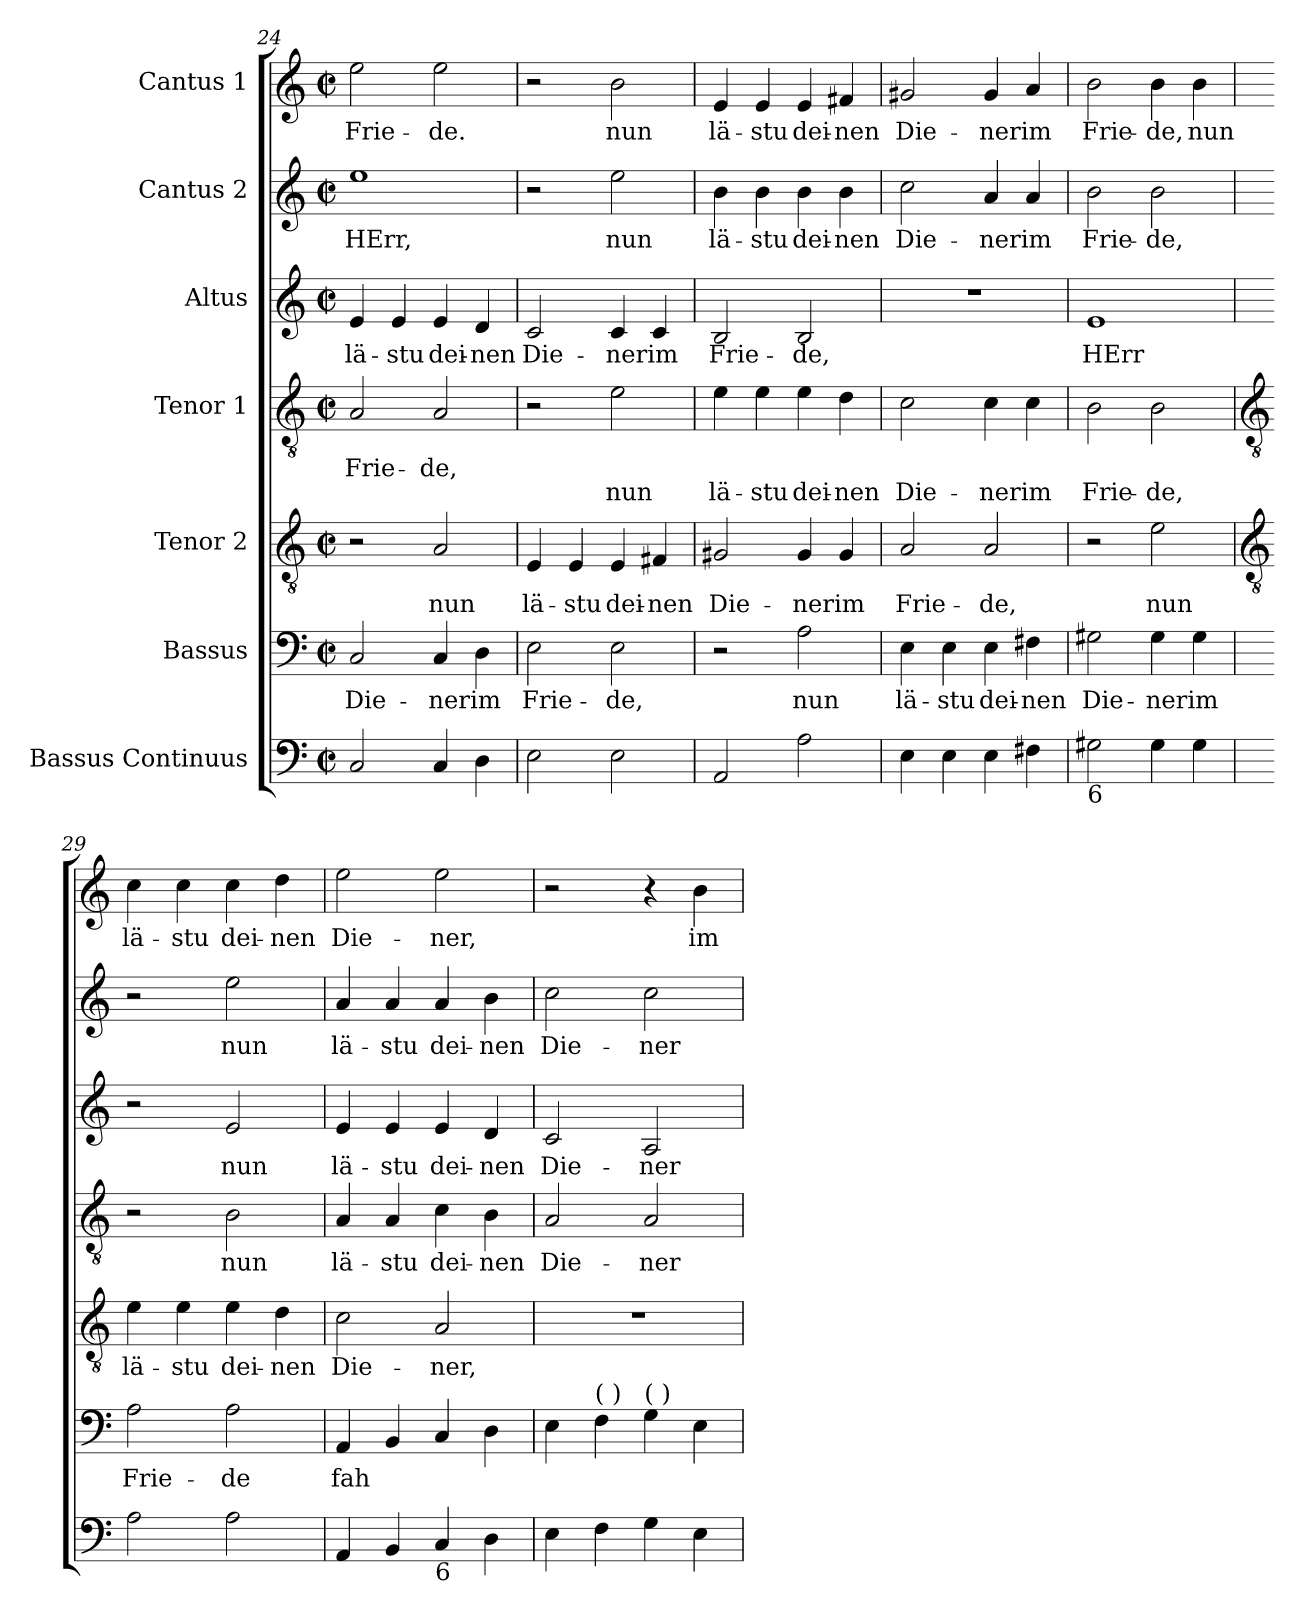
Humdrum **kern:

**kern	**kern	**text	**kern	**text	**kern	**text	**text	**kern	**text	**kern	**text	**kern	**text
*part7	*part6	*part6	*part5	*part5	*part4	*part4	*part4	*part3	*part3	*part2	*part2	*part1	*part1
*staff7	*staff6	*staff6	*staff5	*staff5	*staff4	*staff4	*staff4	*staff3	*staff3	*staff2	*staff2	*staff1	*staff1
*I"Bassus Continuus	*I"Bassus	*	*I"Tenor 2	*	*I"Tenor 1	*	*	*I"Altus	*	*I"Cantus 2	*	*I"Cantus 1	*
*clefF4	*clefF4	*	*clefGv2	*	*clefGv2	*	*	*clefG2	*	*clefG2	*	*clefG2	*
*k[]	*k[]	*	*k[]	*	*k[]	*	*	*k[]	*	*k[]	*	*k[]	*
*C:	*C:	*	*C:	*	*C:	*	*	*C:	*	*C:	*	*C:	*
*M2/2	*M2/2	*	*M2/2	*	*M2/2	*	*	*M2/2	*	*M2/2	*	*M2/2	*
*met(c|)	*met(c|)	*	*met(c|)	*	*met(c|)	*	*	*met(c|)	*	*met(c|)	*	*met(c|)	*
=24	=24	=24	=24	=24	=24	=24	=24	=24	=24	=24	=24	=24	=24
!	!	!LO:LY:b	!	!	!	!LO:LY:b	!	!	!LO:LY:b	!	!LO:LY:b	!	!LO:LY:b
2C	2C	Die-	2r	.	2A	Frie-	.	4e	lä-	1ee	HErr,	2ee	Frie-
!	!	!	!	!	!	!	!	!	!LO:LY:b	!	!	!	!
.	.	.	.	.	.	.	.	4e	-stu	.	.	.	.
!	!	!LO:LY:b	!	!LO:LY:b	!	!LO:LY:b	!	!	!LO:LY:b	!	!	!	!LO:LY:b
4C	4C	-ner	2A	nun	2A	-de,	.	4e	dei-	.	.	2ee	-de.
!	!	!LO:LY:b	!	!	!	!	!	!	!LO:LY:b	!	!	!	!
4D	4D	im	.	.	.	.	.	4d	-nen	.	.	.	.
=25	=25	=25	=25	=25	=25	=25	=25	=25	=25	=25	=25	=25	=25
!	!	!LO:LY:b	!	!LO:LY:b	!	!	!	!	!LO:LY:b	!	!	!	!
2E	2E	Frie-	4E	lä-	2r	.	.	2c	Die-	2r	.	2r	.
!	!	!	!	!LO:LY:b	!	!	!	!	!	!	!	!	!
.	.	.	4E	-stu	.	.	.	.	.	.	.	.	.
!	!	!LO:LY:b	!	!LO:LY:b	!	!	!LO:LY:b	!	!LO:LY:b	!	!LO:LY:b	!	!LO:LY:b
2E	2E	-de,	4E	dei-	2e	.	nun	4c	-ner	2ee	nun	2b	nun
!	!	!	!	!LO:LY:b	!	!	!	!	!LO:LY:b	!	!	!	!
.	.	.	4F#X	-nen	.	.	.	4c	im	.	.	.	.
=26	=26	=26	=26	=26	=26	=26	=26	=26	=26	=26	=26	=26	=26
!	!	!	!	!LO:LY:b	!	!	!LO:LY:b	!	!LO:LY:b	!	!LO:LY:b	!	!LO:LY:b
2AA	2r	.	2G#X	Die-	4e	.	lä-	2B	Frie-	4b	lä-	4e	lä-
!	!	!	!	!	!	!	!LO:LY:b	!	!	!	!LO:LY:b	!	!LO:LY:b
.	.	.	.	.	4e	.	-stu	.	.	4b	-stu	4e	-stu
!	!	!LO:LY:b	!	!LO:LY:b	!	!	!LO:LY:b	!	!LO:LY:b	!	!LO:LY:b	!	!LO:LY:b
2A	2A	nun	4G#	-ner	4e	.	dei-	2B	-de,	4b	dei-	4e	dei-
!	!	!	!	!LO:LY:b	!	!	!LO:LY:b	!	!	!	!LO:LY:b	!	!LO:LY:b
.	.	.	4G#	im	4d	.	-nen	.	.	4b	-nen	4f#X	-nen
=27	=27	=27	=27	=27	=27	=27	=27	=27	=27	=27	=27	=27	=27
!	!	!LO:LY:b	!	!LO:LY:b	!	!	!LO:LY:b	!	!	!	!LO:LY:b	!	!LO:LY:b
4E	4E	lä-	2A	Frie-	2c	.	Die-	1r	.	2cc	Die-	2g#X	Die-
!	!	!LO:LY:b	!	!	!	!	!	!	!	!	!	!	!
4E	4E	-stu	.	.	.	.	.	.	.	.	.	.	.
!	!	!LO:LY:b	!	!LO:LY:b	!	!	!LO:LY:b	!	!	!	!LO:LY:b	!	!LO:LY:b
4E	4E	dei-	2A	-de,	4c	.	-ner	.	.	4a	-ner	4g#	-ner
!	!	!LO:LY:b	!	!	!	!	!LO:LY:b	!	!	!	!LO:LY:b	!	!LO:LY:b
4F#X	4F#X	-nen	.	.	4c	.	im	.	.	4a	im	4a	im
!!LO:LB:g=z
=28	=28	=28	=28	=28	=28	=28	=28	=28	=28	=28	=28	=28	=28
!LO:TX:b:t=6	!	!	!	!	!	!	!	!	!	!	!	!	!
!	!	!LO:LY:b	!	!	!	!	!LO:LY:b	!	!LO:LY:b	!	!LO:LY:b	!	!LO:LY:b
2G#X	2G#X	Die-	2r	.	2B	.	Frie-	1e	HErr	2b	Frie-	2b	Frie-
!	!	!LO:LY:b	!	!LO:LY:b	!	!	!LO:LY:b	!	!	!	!LO:LY:b	!	!LO:LY:b
4G#	4G#	-ner	2e	nun	2B	.	-de,	.	.	2b	-de,	4b	-de,
!	!	!LO:LY:b	!	!	!	!	!	!	!	!	!	!	!LO:LY:b
4G#	4G#	im	.	.	.	.	.	.	.	.	.	4b	nun
!!LO:LB:g=z
=29	=29	=29	=29	=29	=29	=29	=29	=29	=29	=29	=29	=29	=29
*	*	*	*clefGv2	*	*clefGv2	*	*	*	*	*	*	*	*
!	!	!LO:LY:b	!	!LO:LY:b	!	!	!	!	!	!	!	!	!LO:LY:b
2A	2A	Frie-	4e	lä-	2r	.	.	2r	.	2r	.	4cc	lä-
!	!	!	!	!LO:LY:b	!	!	!	!	!	!	!	!	!LO:LY:b
.	.	.	4e	-stu	.	.	.	.	.	.	.	4cc	-stu
!	!	!LO:LY:b	!	!LO:LY:b	!	!LO:LY:b	!	!	!LO:LY:b	!	!LO:LY:b	!	!LO:LY:b
2A	2A	-de	4e	dei-	2B	nun	.	2e	nun	2ee	nun	4cc	dei-
!	!	!	!	!LO:LY:b	!	!	!	!	!	!	!	!	!LO:LY:b
.	.	.	4d	-nen	.	.	.	.	.	.	.	4dd	-nen
=30	=30	=30	=30	=30	=30	=30	=30	=30	=30	=30	=30	=30	=30
!	!	!LO:LY:b	!	!LO:LY:b	!	!LO:LY:b	!	!	!LO:LY:b	!	!LO:LY:b	!	!LO:LY:b
4AA	4AA	fah	2c	Die-	4A	lä-	.	4e	lä-	4a	lä-	2ee	Die-
!	!	!	!	!	!	!LO:LY:b	!	!	!LO:LY:b	!	!LO:LY:b	!	!
4BB	4BB	.	.	.	4A	-stu	.	4e	-stu	4a	-stu	.	.
!LO:TX:b:t=6	!	!	!	!	!	!	!	!	!	!	!	!	!
!	!	!	!	!LO:LY:b	!	!LO:LY:b	!	!	!LO:LY:b	!	!LO:LY:b	!	!LO:LY:b
4C	4C	.	2A	-ner,	4c	dei-	.	4e	dei-	4a	dei-	2ee	-ner,
!	!	!	!	!	!	!LO:LY:b	!	!	!LO:LY:b	!	!LO:LY:b	!	!
4D	4D	.	.	.	4B	-nen	.	4d	-nen	4b	-nen	.	.
=31	=31	=31	=31	=31	=31	=31	=31	=31	=31	=31	=31	=31	=31
!	!	!	!	!	!	!LO:LY:b	!	!	!LO:LY:b	!	!LO:LY:b	!	!
4E	4E	.	1r	.	2A	Die-	.	2c	Die-	2cc	Die-	2r	.
!	!LO:TX:a:t=(  )	!	!	!	!	!	!	!	!	!	!	!	!
4F	4F	.	.	.	.	.	.	.	.	.	.	.	.
!	!LO:TX:a:t=(  )	!	!	!	!	!	!	!	!	!	!	!	!
!	!	!	!	!	!	!LO:LY:b	!	!	!LO:LY:b	!	!LO:LY:b	!	!
4G	4G	.	.	.	2A	-ner	.	2A	-ner	2cc	-ner	4r	.
!	!	!	!	!	!	!	!	!	!	!	!	!	!LO:LY:b
4E	4E	.	.	.	.	.	.	.	.	.	.	4b	im
=	=	=	=	=	=	=	=	=	=	=	=	=	=
*-	*-	*-	*-	*-	*-	*-	*-	*-	*-	*-	*-	*-	*-
